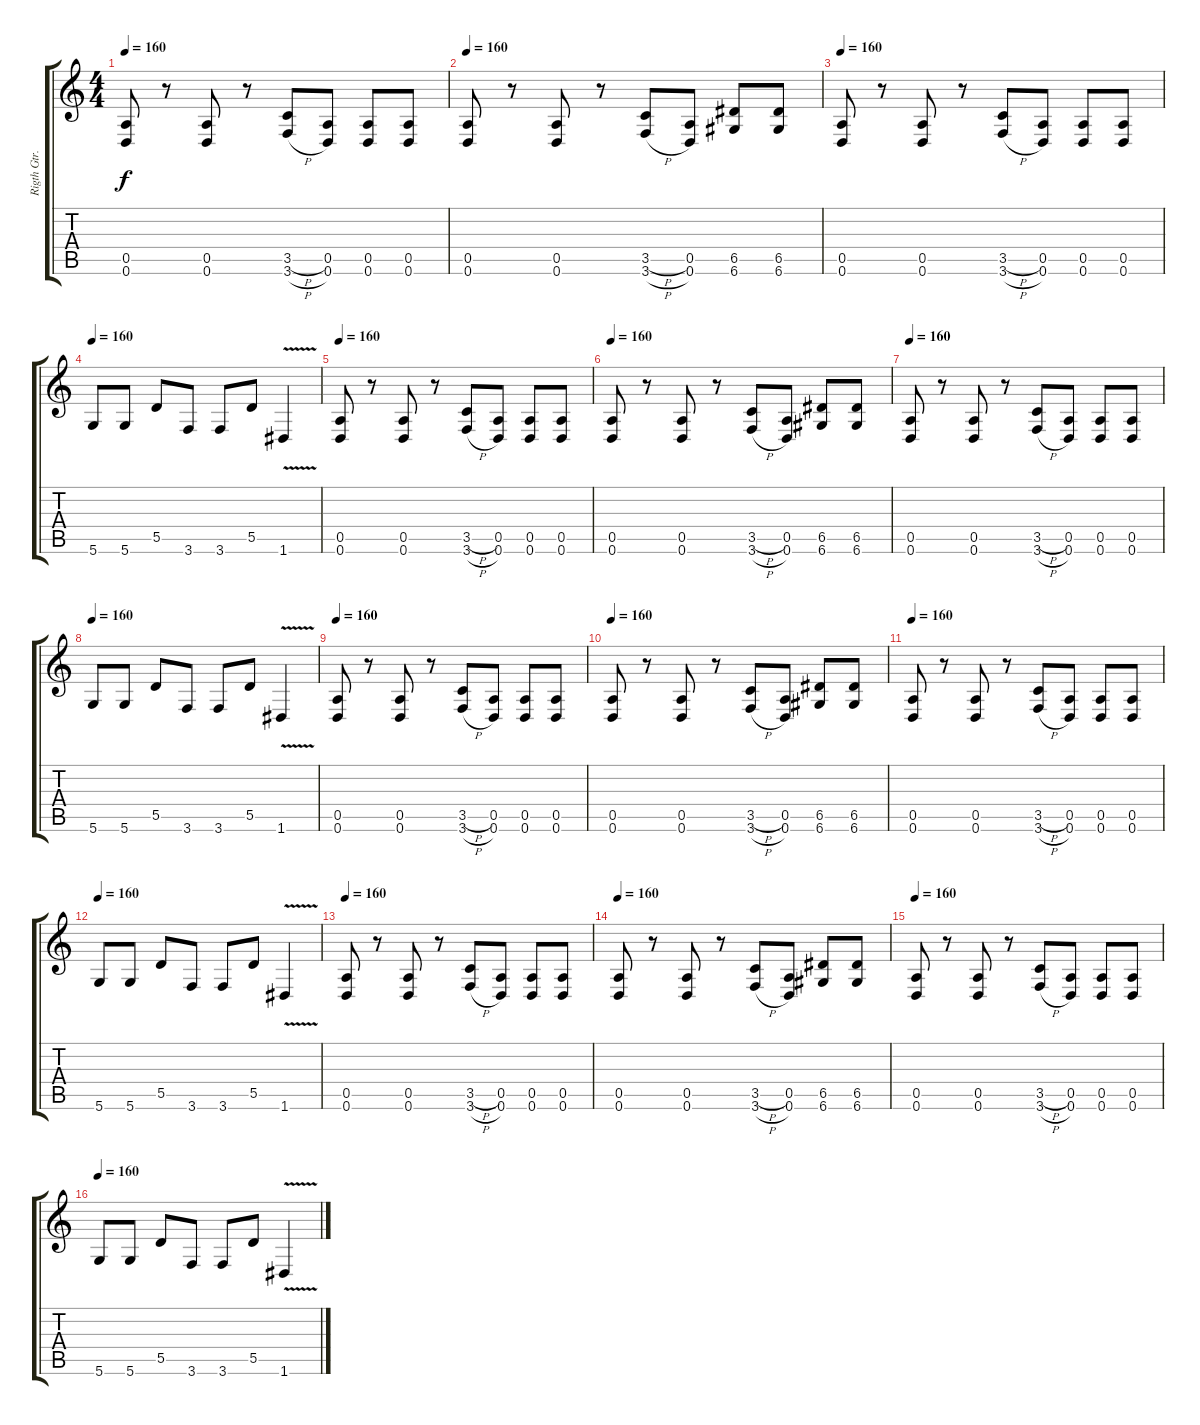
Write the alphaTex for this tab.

\track ("Rigth Gtr. Teemu" "Rigth Gtr.") {instrument distortionguitar}
\staff {score tabs}
\tuning (E4 B3 G3 D3 A2 D2) {hide}
\ts (4 4)
\tempo 160
\clef g2
\ks c
(0.5 0.6).8{dy f} r.8 (0.5 0.6).8 r.8 (3.5{h} 3.6{h}).8 (0.5 0.6).8 (0.5 0.6).8 (0.5 0.6).8 |
\tempo 160
(0.5 0.6).8 r.8 (0.5 0.6).8 r.8 (3.5{h} 3.6{h}).8 (0.5 0.6).8 (6.5 6.6).8 (6.5 6.6).8 |
\tempo 160
(0.5 0.6).8 r.8 (0.5 0.6).8 r.8 (3.5{h} 3.6{h}).8 (0.5 0.6).8 (0.5 0.6).8 (0.5 0.6).8 |
\tempo 160
5.6.8 5.6.8 5.5.8 3.6.8 3.6.8 5.5.8 1.6{v}.4 |
\tempo 160
(0.5 0.6).8 r.8 (0.5 0.6).8 r.8 (3.5{h} 3.6{h}).8 (0.5 0.6).8 (0.5 0.6).8 (0.5 0.6).8 |
\tempo 160
(0.5 0.6).8 r.8 (0.5 0.6).8 r.8 (3.5{h} 3.6{h}).8 (0.5 0.6).8 (6.5 6.6).8 (6.5 6.6).8 |
\tempo 160
(0.5 0.6).8 r.8 (0.5 0.6).8 r.8 (3.5{h} 3.6{h}).8 (0.5 0.6).8 (0.5 0.6).8 (0.5 0.6).8 |
\tempo 160
5.6.8 5.6.8 5.5.8 3.6.8 3.6.8 5.5.8 1.6{v}.4 |
\tempo 160
(0.5 0.6).8 r.8 (0.5 0.6).8 r.8 (3.5{h} 3.6{h}).8 (0.5 0.6).8 (0.5 0.6).8 (0.5 0.6).8 |
\tempo 160
(0.5 0.6).8 r.8 (0.5 0.6).8 r.8 (3.5{h} 3.6{h}).8 (0.5 0.6).8 (6.5 6.6).8 (6.5 6.6).8 |
\tempo 160
(0.5 0.6).8 r.8 (0.5 0.6).8 r.8 (3.5{h} 3.6{h}).8 (0.5 0.6).8 (0.5 0.6).8 (0.5 0.6).8 |
\tempo 160
5.6.8 5.6.8 5.5.8 3.6.8 3.6.8 5.5.8 1.6{v}.4 |
\tempo 160
(0.5 0.6).8 r.8 (0.5 0.6).8 r.8 (3.5{h} 3.6{h}).8 (0.5 0.6).8 (0.5 0.6).8 (0.5 0.6).8 |
\tempo 160
(0.5 0.6).8 r.8 (0.5 0.6).8 r.8 (3.5{h} 3.6{h}).8 (0.5 0.6).8 (6.5 6.6).8 (6.5 6.6).8 |
\tempo 160
(0.5 0.6).8 r.8 (0.5 0.6).8 r.8 (3.5{h} 3.6{h}).8 (0.5 0.6).8 (0.5 0.6).8 (0.5 0.6).8 |
\tempo 160
5.6.8 5.6.8 5.5.8 3.6.8 3.6.8 5.5.8 1.6{v}.4
